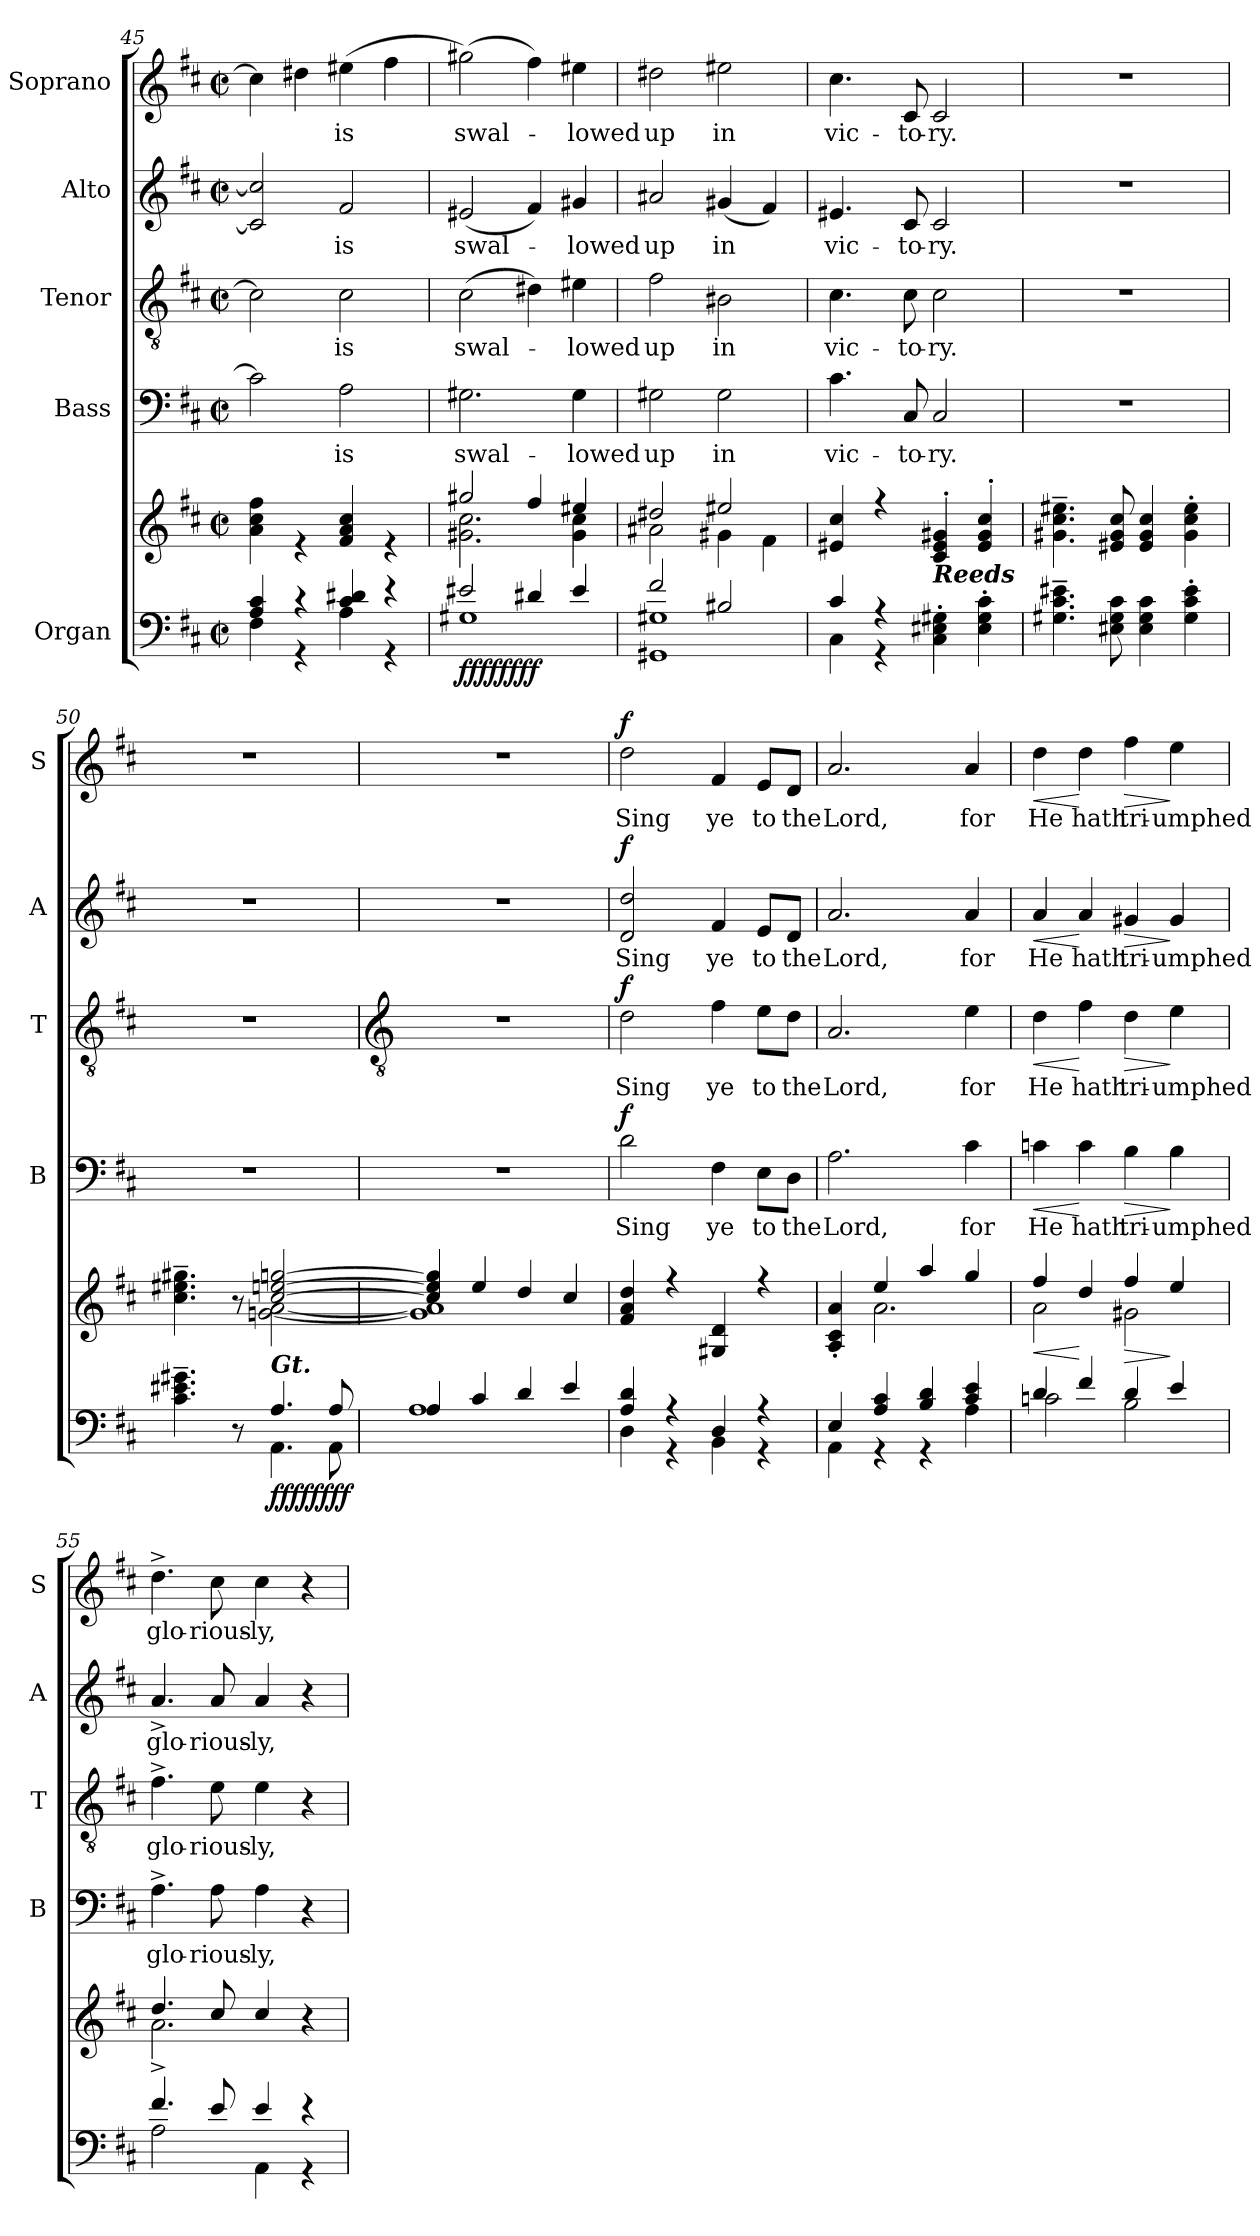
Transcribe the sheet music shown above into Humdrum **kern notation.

**kern	**kern	**dynam	**kern	**text	**dynam	**kern	**text	**dynam	**kern	**text	**dynam	**kern	**text	**dynam
*part5	*part5	*part5	*part4	*part4	*part4	*part3	*part3	*part3	*part2	*part2	*part2	*part1	*part1	*part1
*staff6	*staff5	*staff5/6	*staff4	*staff4	*staff4	*staff3	*staff3	*staff3	*staff2	*staff2	*staff2	*staff1	*staff1	*staff1
*I"Organ	*	*	*I"Bass	*	*	*I"Tenor	*	*	*I"Alto	*	*	*I"Soprano	*	*
*	*	*	*I'B	*	*	*I'T	*	*	*I'A	*	*	*I'S	*	*
*clefF4	*clefG2	*	*clefF4	*	*	*clefGv2	*	*	*clefG2	*	*	*clefG2	*	*
*k[f#c#]	*k[f#c#]	*	*k[f#c#]	*	*	*k[f#c#]	*	*	*k[f#c#]	*	*	*k[f#c#]	*	*
*D:	*D:	*	*D:	*	*	*D:	*	*	*D:	*	*	*D:	*	*
*M2/2	*M2/2	*	*M2/2	*	*	*M2/2	*	*	*M2/2	*	*	*M2/2	*	*
*met(c|)	*met(c|)	*	*met(c|)	*	*	*met(c|)	*	*	*met(c|)	*	*	*met(c|)	*	*
=45	=45	=45	=45	=45	=45	=45	=45	=45	=45	=45	=45	=45	=45	=45
*^	*^	*	*	*	*	*	*	*	*	*	*	*	*	*
4A/ 4c#/	4F#\	1ryy	4a\ 4cc#\ 4ff#\	.	2c#]	.	.	2c#]	.	.	2c#] 2cc#]	.	.	4cc#]	.	.
4r	4r	.	4r	.	.	.	.	.	.	.	.	.	.	4dd#X	.	.
!	!	!	!	!	!	!LO:LY:b	!	!	!LO:LY:b	!	!	!LO:LY:b	!	!	!LO:LY:b	!
4c#/ 4d#X/	4A\	.	4f#/ 4a/ 4cc#/	.	2A	is	.	2c#	is	.	2f#	is	.	(>4ee#X	is	.
4r	4r	.	4r	.	.	.	.	.	.	.	.	.	.	4ff#	.	.
=46	=46	=46	=46	=46	=46	=46	=46	=46	=46	=46	=46	=46	=46	=46	=46	=46
!	!	!	!	!LO:DY:b=2	!	!LO:LY:b	!	!	!LO:LY:b	!	!	!LO:LY:b	!	!	!LO:LY:b	!
!	!	!	!	!LO:DY:n=1:b=2	!	!	!	!	!	!	!	!	!	!	!	!
!	!	!	!	!LO:DY:n=2:b	!	!	!	!	!	!	!	!	!	!	!	!
!	!	!	!	!LO:DY:n=3:b	!	!	!	!	!	!	!	!	!	!	!	!
2e#X/	1G#X\	2gg#X/	2.g#X\ 2.cc#\	ff ff ff ff	2.G#X	swal-	.	(>2c#	swal-	.	(<2e#X	swal-	.	(>2gg#X)	swal-	.
4d#X/	.	4ff#/	.	.	.	.	.	4d#X)	.	.	4f#)	.	.	4ff#)	.	.
!	!	!	!	!	!	!LO:LY:b	!	!	!LO:LY:b	!	!	!LO:LY:b	!	!	!LO:LY:b	!
4e#/	.	4ee#X/	4g#\ 4cc#\	.	4G#	-lowed	.	4e#X	lowed	.	4g#X	lowed	.	4ee#X	lowed	.
=47	=47	=47	=47	=47	=47	=47	=47	=47	=47	=47	=47	=47	=47	=47	=47	=47
!	!	!	!	!	!	!LO:LY:b	!	!	!LO:LY:b	!	!	!LO:LY:b	!	!	!LO:LY:b	!
2f#/	1GG#X\ 1G#X\	2dd#X/	2a#X\	.	2G#X	up	.	2f#	up	.	2a#X	up	.	2dd#X	up	.
!	!	!	!	!	!	!LO:LY:b	!	!	!LO:LY:b	!	!	!LO:LY:b	!	!	!LO:LY:b	!
2B#X/	.	2ee#X/	4g#X\	.	2G#	in	.	2B#X	in	.	(<4g#X	in	.	2ee#X	in	.
.	.	.	4f#\	.	.	.	.	.	.	.	4f#)	.	.	.	.	.
=48	=48	=48	=48	=48	=48	=48	=48	=48	=48	=48	=48	=48	=48	=48	=48	=48
!	!	!	!	!	!	!LO:LY:b	!	!	!LO:LY:b	!	!	!LO:LY:b	!	!	!LO:LY:b	!
4c#/	4C#\	4e#X/ 4cc#/	1ryy	.	4.c#	vic-	.	4.c#	vic-	.	4.e#X	vic-	.	4.cc#	vic-	.
4r	4r	4r	.	.	.	.	.	.	.	.	.	.	.	.	.	.
!	!	!	!	!	!	!LO:LY:b	!	!	!LO:LY:b	!	!	!LO:LY:b	!	!	!LO:LY:b	!
.	.	.	.	.	8C#	-to-	.	8c#	-to-	.	8c#	-to-	.	8c#	-to-	.
!LO:TX:a:Bi:t=Reeds	!	!	!	!	!	!	!	!	!	!	!	!	!	!	!	!
!	!	!	!	!	!	!LO:LY:b	!	!	!LO:LY:b	!	!	!LO:LY:b	!	!	!LO:LY:b	!
4C#\' 4E#X\' 4G#X\'	2ryy	4c#/' 4e#/' 4g#X/'	.	.	2C#	-ry.	.	2c#	-ry.	.	2c#	-ry.	.	2c#	-ry.	.
4E#\' 4G#\' 4c#\'	.	4e#/' 4g#/' 4cc#/'	.	.	.	.	.	.	.	.	.	.	.	.	.	.
=49	=49	=49	=49	=49	=49	=49	=49	=49	=49	=49	=49	=49	=49	=49	=49	=49
4.G#X\~ 4.c#\~ 4.e#X\~	1ryy	4.g#X\~ 4.cc#\~ 4.ee#X\~	1ryy	.	1r	.	.	1r	.	.	1r	.	.	1r	.	.
8E#X\ 8G#\ 8c#\	.	8e#X/ 8g#/ 8cc#/	.	.	.	.	.	.	.	.	.	.	.	.	.	.
4E#\ 4G#\ 4c#\	.	4e#/ 4g#/ 4cc#/	.	.	.	.	.	.	.	.	.	.	.	.	.	.
4G#\' 4c#\' 4e#\'	.	4g#\' 4cc#\' 4ee#\'	.	.	.	.	.	.	.	.	.	.	.	.	.	.
=50	=50	=50	=50	=50	=50	=50	=50	=50	=50	=50	=50	=50	=50	=50	=50	=50
4.c#\~ 4.e#X\~ 4.g#X\~	2ryy	4.cc#\~ 4.ee#X\~ 4.gg#X\~	2ryy	.	1r	.	.	1r	.	.	1r	.	.	1r	.	.
8r	.	8r	.	.	.	.	.	.	.	.	.	.	.	.	.	.
!LO:TX:a:Bi:t=Gt.	!	!	!	!	!	!	!	!	!	!	!	!	!	!	!	!
!	!	!	!	!LO:DY:b=2	!	!	!	!	!	!	!	!	!	!	!	!
!	!	!	!	!LO:DY:n=1:b=2	!	!	!	!	!	!	!	!	!	!	!	!
!	!	!	!	!LO:DY:n=2:b	!	!	!	!	!	!	!	!	!	!	!	!
!	!	!	!	!LO:DY:n=3:b	!	!	!	!	!	!	!	!	!	!	!	!
4.A/	4.AA\	[2cc#/ [2een/ [2ggn/	[2gn\ [2a\	ff ff ff ff	.	.	.	.	.	.	.	.	.	.	.	.
8A/	8AA\	.	.	.	.	.	.	.	.	.	.	.	.	.	.	.
!!LO:LB:g=z
=51	=51	=51	=51	=51	=51	=51	=51	=51	=51	=51	=51	=51	=51	=51	=51	=51
*	*	*	*	*	*	*	*	*clefGv2	*	*	*	*	*	*	*	*
4A/	1A\	4cc#/] 4ee/] 4gg/]	1g\] 1a\]	.	1r	.	.	1r	.	.	1r	.	.	1r	.	.
4c#/	.	4ee/	.	.	.	.	.	.	.	.	.	.	.	.	.	.
4d/	.	4dd/	.	.	.	.	.	.	.	.	.	.	.	.	.	.
4e/	.	4cc#/	.	.	.	.	.	.	.	.	.	.	.	.	.	.
=52	=52	=52	=52	=52	=52	=52	=52	=52	=52	=52	=52	=52	=52	=52	=52	=52
!	!	!	!	!	!	!LO:LY:b	!LO:DY:b	!	!LO:LY:b	!LO:DY:b	!	!LO:LY:b	!LO:DY:b	!	!LO:LY:b	!LO:DY:b
4A/ 4d/	4D\	4f#/ 4a/ 4dd/	1ryy	.	2d	Sing	f	2d	Sing	f	2d 2dd	Sing	f	2dd	Sing	f
4r	4r	4r	.	.	.	.	.	.	.	.	.	.	.	.	.	.
!	!	!	!	!	!	!LO:LY:b	!	!	!LO:LY:b	!	!	!LO:LY:b	!	!	!LO:LY:b	!
4D/	4BB\	4G#X/ 4d/	.	.	4F#	ye	.	4f#	ye	.	4f#	ye	.	4f#	ye	.
!	!	!	!	!	!	!LO:LY:b	!	!	!LO:LY:b	!	!	!LO:LY:b	!	!	!LO:LY:b	!
4r	4r	4r	.	.	8E\L	to	.	8e\L	to	.	8e/L	to	.	8e/L	to	.
!	!	!	!	!	!	!LO:LY:b	!	!	!LO:LY:b	!	!	!LO:LY:b	!	!	!LO:LY:b	!
.	.	.	.	.	8D\J	the	.	8d\J	the	.	8d/J	the	.	8d/J	the	.
=53	=53	=53	=53	=53	=53	=53	=53	=53	=53	=53	=53	=53	=53	=53	=53	=53
!	!	!	!	!	!	!LO:LY:b	!	!	!LO:LY:b	!	!	!LO:LY:b	!	!	!LO:LY:b	!
4E/	4AA\	4A/' 4c#/' 4a/'	4ryy	.	2.A	Lord,	.	2.A	Lord,	.	2.a	Lord,	.	2.a	Lord,	.
4A/ 4c#/	4r	4ee/	2.a\	.	.	.	.	.	.	.	.	.	.	.	.	.
4B/ 4d/	4r	4aa/	.	.	.	.	.	.	.	.	.	.	.	.	.	.
!	!	!	!	!	!	!LO:LY:b	!	!	!LO:LY:b	!	!	!LO:LY:b	!	!	!LO:LY:b	!
4c#/ 4e/	4A\	4gg/	.	.	4c#	for	.	4e	for	.	4a	for	.	4a	for	.
=54	=54	=54	=54	=54	=54	=54	=54	=54	=54	=54	=54	=54	=54	=54	=54	=54
!	!	!	!	!LO:HP:b	!	!LO:LY:b	!LO:HP:b	!	!LO:LY:b	!LO:HP:b	!	!LO:LY:b	!LO:HP:b	!	!LO:LY:b	!LO:HP:b
4d/	2cn\	4ff#/	2a\	<	4cn	He	<	4d	He	<	4a	He	<	4dd	He	<
!	!	!	!	!	!	!LO:LY:b	!	!	!LO:LY:b	!	!	!LO:LY:b	!	!	!LO:LY:b	!
4f#/	.	4dd/	.	[	4c	hath	[	4f#	hath	[	4a	hath	[	4dd	hath	[
!	!	!	!	!LO:HP:b	!	!LO:LY:b	!LO:HP:b	!	!LO:LY:b	!LO:HP:b	!	!LO:LY:b	!LO:HP:b	!	!LO:LY:b	!LO:HP:b
4d/	2B\	4ff#/	2g#X\	>	4B	tri-	>	4d	tri-	>	4g#X	tri-	>	4ff#	tri-	>
!	!	!	!	!	!	!LO:LY:b	!	!	!LO:LY:b	!	!	!LO:LY:b	!	!	!LO:LY:b	!
4e/	.	4ee/	.	]	4B	-umphed	]	4e	-umphed	]	4g#	-umphed	]	4ee	-umphed	]
=55	=55	=55	=55	=55	=55	=55	=55	=55	=55	=55	=55	=55	=55	=55	=55	=55
!	!	!	!	!	!	!LO:LY:b	!	!	!LO:LY:b	!	!	!LO:LY:b	!	!	!LO:LY:b	!
4.f#^/	2A\	4.dd/	2.a\	.	4.A^	glo-	.	4.f#^	glo-	.	4.a^	glo-	.	4.dd^	glo-	.
!	!	!	!	!	!	!LO:LY:b	!	!	!LO:LY:b	!	!	!LO:LY:b	!	!	!LO:LY:b	!
8e/	.	8cc#/	.	.	8A	-rious-	.	8e	-rious-	.	8a	-rious-	.	8cc#	-rious-	.
!	!	!	!	!	!	!LO:LY:b	!	!	!LO:LY:b	!	!	!LO:LY:b	!	!	!LO:LY:b	!
4e/	4AA\	4cc#/	.	.	4A	-ly,	.	4e	-ly,	.	4a	-ly,	.	4cc#	-ly,	.
4r	4r	4r	4ryy	.	4r	.	.	4r	.	.	4r	.	.	4r	.	.
*v	*v	*	*	*	*	*	*	*	*	*	*	*	*	*	*	*
*	*v	*v	*	*	*	*	*	*	*	*	*	*	*	*	*
=	=	=	=	=	=	=	=	=	=	=	=	=	=	=
*-	*-	*-	*-	*-	*-	*-	*-	*-	*-	*-	*-	*-	*-	*-
